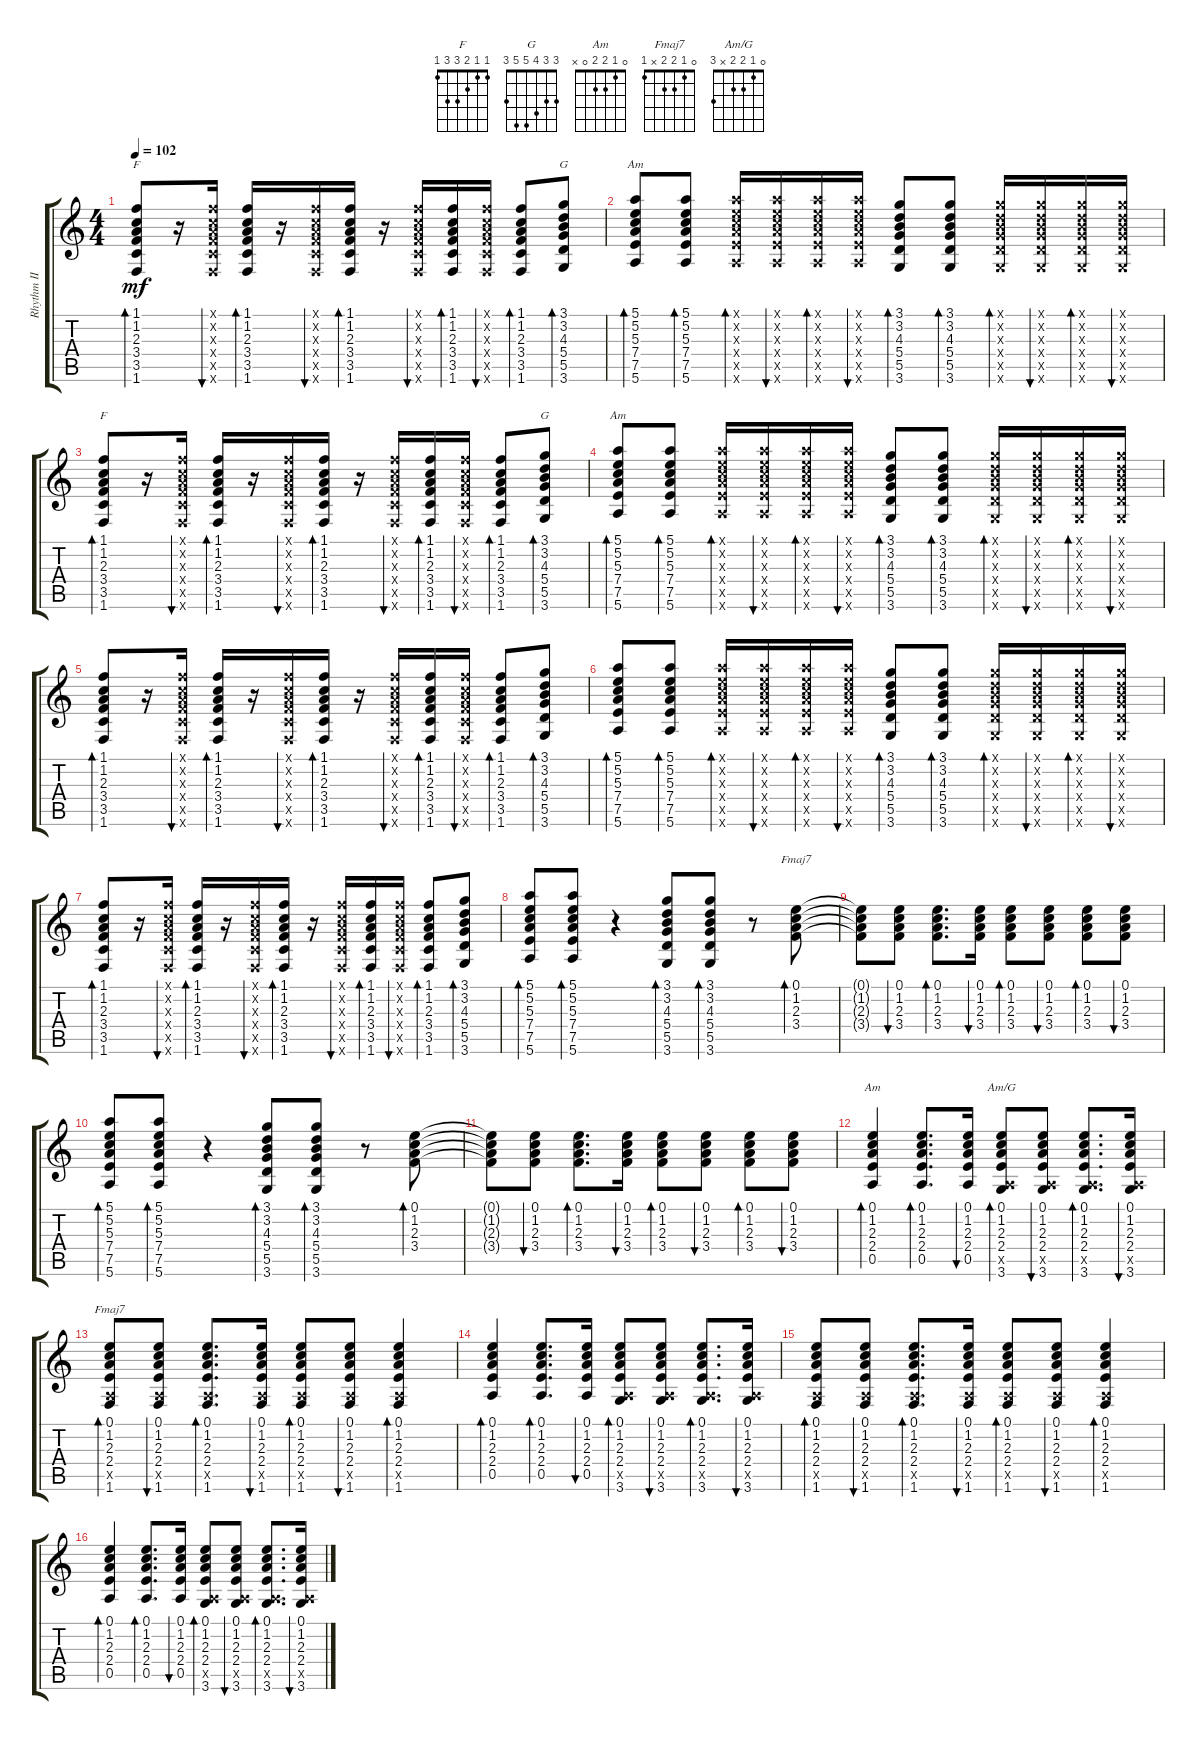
\track ("Rhythm II - J. Page" "Rhythm II ") {instrument electricguitarclean}
\staff {score tabs}
\tuning (E4 B3 G3 D3 A2 E2) {hide}
\chord ("F" 1 1 2 3 3 1)
\chord ("G" 3 3 4 5 5 3) {firstfret 3}
\chord ("Am" 5 5 5 7 7 5) {firstfret 5}
\chord ("G" 3 3 4 5 5 3)
\chord ("Am" 5 5 5 7 7 5)
\chord ("Fmaj7" 0 1 2 3 x x)
\chord ("Am" 0 1 2 2 0 x)
\chord ("Am/G" 0 1 2 2 x 3)
\chord ("Fmaj7" 0 1 2 2 x 1)
\ts (4 4)
\tempo 102
\clef g2
\ks c
(1.1 1.2 2.3 3.4 3.5 1.6).8{bd 30 ch "F" dy mf} r.16 (1.1{x} 1.2{x} 2.3{x} 3.4{x} 3.5{x} 1.6{x}).16{bu 30} (1.1 1.2 2.3 3.4 3.5 1.6).16{bd 30} r.16 (1.1{x} 1.2{x} 2.3{x} 3.4{x} 3.5{x} 1.6{x}).16{bu 30} (1.1 1.2 2.3 3.4 3.5 1.6).16{bd 30} r.16 (1.1{x} 1.2{x} 2.3{x} 3.4{x} 3.5{x} 1.6{x}).16{bu 30} (1.1 1.2 2.3 3.4 3.5 1.6).16{bd 30} (1.1{x} 1.2{x} 2.3{x} 3.4{x} 3.5{x} 1.6{x}).16{bu 30} (1.1 1.2 2.3 3.4 3.5 1.6).8{bd 30} (3.1 3.2 4.3 5.4 5.5 3.6).8{bd 30 ch "G"} |
(5.1 5.2 5.3 7.4 7.5 5.6).8{bd 30 ch "Am"} (5.1 5.2 5.3 7.4 7.5 5.6).8{bd 30} (5.1{x} 5.2{x} 5.3{x} 7.4{x} 7.5{x} 5.6{x}).16{bd 30} (5.1{x} 5.2{x} 5.3{x} 7.4{x} 7.5{x} 5.6{x}).16{bu 30} (5.1{x} 5.2{x} 5.3{x} 7.4{x} 7.5{x} 5.6{x}).16{bd 30} (5.1{x} 5.2{x} 5.3{x} 7.4{x} 7.5{x} 5.6{x}).16{bu 30} (3.1 3.2 4.3 5.4 5.5 3.6).8{bd 30} (3.1 3.2 4.3 5.4 5.5 3.6).8{bd 30} (3.1{x} 3.2{x} 4.3{x} 5.4{x} 5.5{x} 3.6{x}).16{bd 30} (3.1{x} 3.2{x} 4.3{x} 5.4{x} 5.5{x} 3.6{x}).16{bu 30} (3.1{x} 3.2{x} 4.3{x} 5.4{x} 5.5{x} 3.6{x}).16{bd 30} (3.1{x} 3.2{x} 4.3{x} 5.4{x} 5.5{x} 3.6{x}).16{bu 30} |
(1.1 1.2 2.3 3.4 3.5 1.6).8{bd 30 ch "F"} r.16 (1.1{x} 1.2{x} 2.3{x} 3.4{x} 3.5{x} 1.6{x}).16{bu 30} (1.1 1.2 2.3 3.4 3.5 1.6).16{bd 30} r.16 (1.1{x} 1.2{x} 2.3{x} 3.4{x} 3.5{x} 1.6{x}).16{bu 30} (1.1 1.2 2.3 3.4 3.5 1.6).16{bd 30} r.16 (1.1{x} 1.2{x} 2.3{x} 3.4{x} 3.5{x} 1.6{x}).16{bu 30} (1.1 1.2 2.3 3.4 3.5 1.6).16{bd 30} (1.1{x} 1.2{x} 2.3{x} 3.4{x} 3.5{x} 1.6{x}).16{bu 30} (1.1 1.2 2.3 3.4 3.5 1.6).8{bd 30} (3.1 3.2 4.3 5.4 5.5 3.6).8{bd 30 ch "G"} |
(5.1 5.2 5.3 7.4 7.5 5.6).8{bd 30 ch "Am"} (5.1 5.2 5.3 7.4 7.5 5.6).8{bd 30} (5.1{x} 5.2{x} 5.3{x} 7.4{x} 7.5{x} 5.6{x}).16{bd 30} (5.1{x} 5.2{x} 5.3{x} 7.4{x} 7.5{x} 5.6{x}).16{bu 30} (5.1{x} 5.2{x} 5.3{x} 7.4{x} 7.5{x} 5.6{x}).16{bd 30} (5.1{x} 5.2{x} 5.3{x} 7.4{x} 7.5{x} 5.6{x}).16{bu 30} (3.1 3.2 4.3 5.4 5.5 3.6).8{bd 30} (3.1 3.2 4.3 5.4 5.5 3.6).8{bd 30} (3.1{x} 3.2{x} 4.3{x} 5.4{x} 5.5{x} 3.6{x}).16{bd 30} (3.1{x} 3.2{x} 4.3{x} 5.4{x} 5.5{x} 3.6{x}).16{bu 30} (3.1{x} 3.2{x} 4.3{x} 5.4{x} 5.5{x} 3.6{x}).16{bd 30} (3.1{x} 3.2{x} 4.3{x} 5.4{x} 5.5{x} 3.6{x}).16{bu 30} |
(1.1 1.2 2.3 3.4 3.5 1.6).8{bd 30} r.16 (1.1{x} 1.2{x} 2.3{x} 3.4{x} 3.5{x} 1.6{x}).16{bu 30} (1.1 1.2 2.3 3.4 3.5 1.6).16{bd 30} r.16 (1.1{x} 1.2{x} 2.3{x} 3.4{x} 3.5{x} 1.6{x}).16{bu 30} (1.1 1.2 2.3 3.4 3.5 1.6).16{bd 30} r.16 (1.1{x} 1.2{x} 2.3{x} 3.4{x} 3.5{x} 1.6{x}).16{bu 30} (1.1 1.2 2.3 3.4 3.5 1.6).16{bd 30} (1.1{x} 1.2{x} 2.3{x} 3.4{x} 3.5{x} 1.6{x}).16{bu 30} (1.1 1.2 2.3 3.4 3.5 1.6).8{bd 30} (3.1 3.2 4.3 5.4 5.5 3.6).8{bd 30} |
(5.1 5.2 5.3 7.4 7.5 5.6).8{bd 30} (5.1 5.2 5.3 7.4 7.5 5.6).8{bd 30} (5.1{x} 5.2{x} 5.3{x} 7.4{x} 7.5{x} 5.6{x}).16{bd 30} (5.1{x} 5.2{x} 5.3{x} 7.4{x} 7.5{x} 5.6{x}).16{bu 30} (5.1{x} 5.2{x} 5.3{x} 7.4{x} 7.5{x} 5.6{x}).16{bd 30} (5.1{x} 5.2{x} 5.3{x} 7.4{x} 7.5{x} 5.6{x}).16{bu 30} (3.1 3.2 4.3 5.4 5.5 3.6).8{bd 30} (3.1 3.2 4.3 5.4 5.5 3.6).8{bd 30} (3.1{x} 3.2{x} 4.3{x} 5.4{x} 5.5{x} 3.6{x}).16{bd 30} (3.1{x} 3.2{x} 4.3{x} 5.4{x} 5.5{x} 3.6{x}).16{bu 30} (3.1{x} 3.2{x} 4.3{x} 5.4{x} 5.5{x} 3.6{x}).16{bd 30} (3.1{x} 3.2{x} 4.3{x} 5.4{x} 5.5{x} 3.6{x}).16{bu 30} |
(1.1 1.2 2.3 3.4 3.5 1.6).8{bd 30} r.16 (1.1{x} 1.2{x} 2.3{x} 3.4{x} 3.5{x} 1.6{x}).16{bu 30} (1.1 1.2 2.3 3.4 3.5 1.6).16{bd 30} r.16 (1.1{x} 1.2{x} 2.3{x} 3.4{x} 3.5{x} 1.6{x}).16{bu 30} (1.1 1.2 2.3 3.4 3.5 1.6).16{bd 30} r.16 (1.1{x} 1.2{x} 2.3{x} 3.4{x} 3.5{x} 1.6{x}).16{bu 30} (1.1 1.2 2.3 3.4 3.5 1.6).16{bd 30} (1.1{x} 1.2{x} 2.3{x} 3.4{x} 3.5{x} 1.6{x}).16{bu 30} (1.1 1.2 2.3 3.4 3.5 1.6).8{bd 30} (3.1 3.2 4.3 5.4 5.5 3.6).8{bd 30} |
(5.1 5.2 5.3 7.4 7.5 5.6).8{bd 30} (5.1 5.2 5.3 7.4 7.5 5.6).8{bd 30} r.4 (3.1 3.2 4.3 5.4 5.5 3.6).8{bd 30} (3.1 3.2 4.3 5.4 5.5 3.6).8{bd 30} r.8 (0.1 1.2 2.3 3.4).8{bd 30 ch "Fmaj7"} |
(0.1{t} 1.2{t} 2.3{t} 3.4{t}).8 (0.1 1.2 2.3 3.4).8{bu 30} (0.1 1.2 2.3 3.4).8{d bd 30} (0.1 1.2 2.3 3.4).16{bu 30} (0.1 1.2 2.3 3.4).8{bd 30} (0.1 1.2 2.3 3.4).8{bu 30} (0.1 1.2 2.3 3.4).8{bd 30} (0.1 1.2 2.3 3.4).8{bu 30} |
(5.1 5.2 5.3 7.4 7.5 5.6).8{bd 30} (5.1 5.2 5.3 7.4 7.5 5.6).8{bd 30} r.4 (3.1 3.2 4.3 5.4 5.5 3.6).8{bd 30} (3.1 3.2 4.3 5.4 5.5 3.6).8{bd 30} r.8 (0.1 1.2 2.3 3.4).8{bd 30} |
(0.1{t} 1.2{t} 2.3{t} 3.4{t}).8 (0.1 1.2 2.3 3.4).8{bu 30} (0.1 1.2 2.3 3.4).8{d bd 30} (0.1 1.2 2.3 3.4).16{bu 30} (0.1 1.2 2.3 3.4).8{bd 30} (0.1 1.2 2.3 3.4).8{bu 30} (0.1 1.2 2.3 3.4).8{bd 30} (0.1 1.2 2.3 3.4).8{bu 30} |
(0.1 1.2 2.3 2.4 0.5).4{bd 30 ch "Am"} (0.1 1.2 2.3 2.4 0.5).8{d bd 30} (0.1 1.2 2.3 2.4 0.5).16{bu 30} (0.1 1.2 2.3 2.4 0.5{x} 3.6).8{bd 30 ch "Am/G"} (0.1 1.2 2.3 2.4 0.5{x} 3.6).8{bu 30} (0.1 1.2 2.3 2.4 0.5{x} 3.6).8{d bd 30} (0.1 1.2 2.3 2.4 0.5{x} 3.6).16{bu 30} |
(0.1 1.2 2.3 2.4 0.5{x} 1.6).8{bd 30 ch "Fmaj7"} (0.1 1.2 2.3 2.4 0.5{x} 1.6).8{bu 30} (0.1 1.2 2.3 2.4 0.5{x} 1.6).8{d bd 30} (0.1 1.2 2.3 2.4 0.5{x} 1.6).16{bu 30} (0.1 1.2 2.3 2.4 0.5{x} 1.6).8{bd 30} (0.1 1.2 2.3 2.4 0.5{x} 1.6).8{bu 30} (0.1 1.2 2.3 2.4 0.5{x} 1.6).4{bd 30} |
(0.1 1.2 2.3 2.4 0.5).4{bd 30} (0.1 1.2 2.3 2.4 0.5).8{d bd 30} (0.1 1.2 2.3 2.4 0.5).16{bu 30} (0.1 1.2 2.3 2.4 0.5{x} 3.6).8{bd 30} (0.1 1.2 2.3 2.4 0.5{x} 3.6).8{bu 30} (0.1 1.2 2.3 2.4 0.5{x} 3.6).8{d bd 30} (0.1 1.2 2.3 2.4 0.5{x} 3.6).16{bu 30} |
(0.1 1.2 2.3 2.4 0.5{x} 1.6).8{bd 30} (0.1 1.2 2.3 2.4 0.5{x} 1.6).8{bu 30} (0.1 1.2 2.3 2.4 0.5{x} 1.6).8{d bd 30} (0.1 1.2 2.3 2.4 0.5{x} 1.6).16{bu 30} (0.1 1.2 2.3 2.4 0.5{x} 1.6).8{bd 30} (0.1 1.2 2.3 2.4 0.5{x} 1.6).8{bu 30} (0.1 1.2 2.3 2.4 0.5{x} 1.6).4{bd 30} |
(0.1 1.2 2.3 2.4 0.5).4{bd 30} (0.1 1.2 2.3 2.4 0.5).8{d bd 30} (0.1 1.2 2.3 2.4 0.5).16{bu 30} (0.1 1.2 2.3 2.4 0.5{x} 3.6).8{bd 30} (0.1 1.2 2.3 2.4 0.5{x} 3.6).8{bu 30} (0.1 1.2 2.3 2.4 0.5{x} 3.6).8{d bd 30} (0.1 1.2 2.3 2.4 0.5{x} 3.6).16{bu 30}
